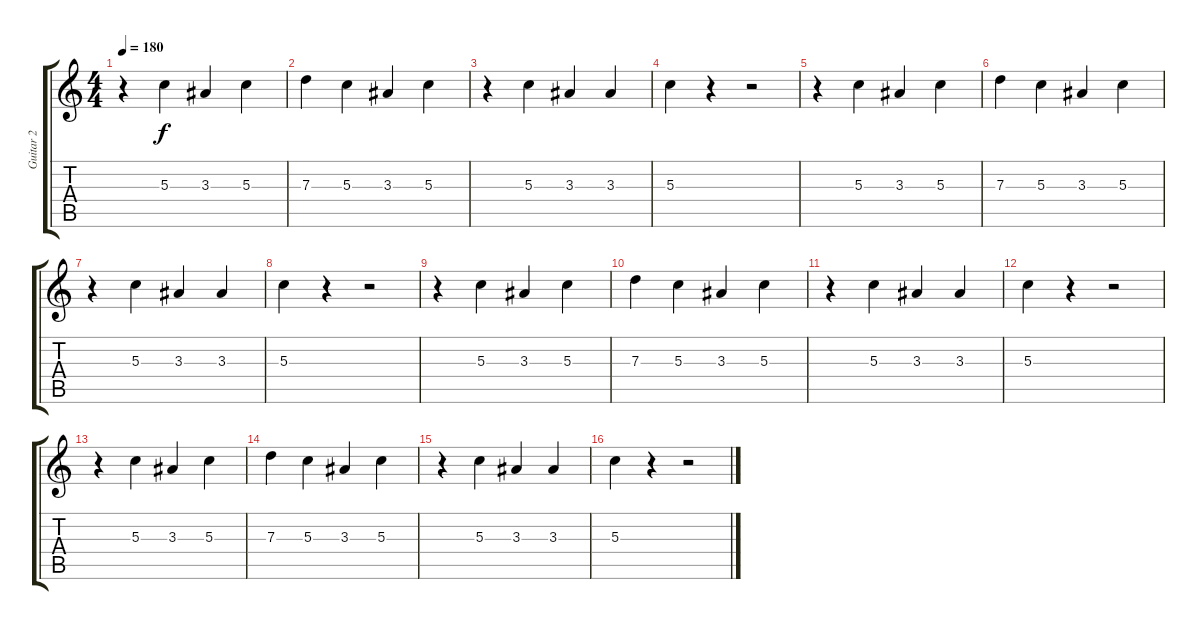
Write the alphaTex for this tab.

\track ("Guitar 2" "Guitar 2") {instrument overdrivenguitar}
\staff {score tabs}
\tuning (E4 B3 G3 D3 A2 E2) {hide}
\ts (4 4)
\tempo 180
\clef g2
\ks c
r.4{dy f instrument overdrivenguitar} 5.3.4 3.3.4 5.3.4 |
7.3.4 5.3.4 3.3.4 5.3.4 |
r.4 5.3.4 3.3.4 3.3.4 |
5.3.4 r.4 r.2 |
r.4 5.3.4 3.3.4 5.3.4 |
7.3.4 5.3.4 3.3.4 5.3.4 |
r.4 5.3.4 3.3.4 3.3.4 |
5.3.4 r.4 r.2 |
r.4 5.3.4 3.3.4 5.3.4 |
7.3.4 5.3.4 3.3.4 5.3.4 |
r.4 5.3.4 3.3.4 3.3.4 |
5.3.4 r.4 r.2 |
r.4 5.3.4 3.3.4 5.3.4 |
7.3.4 5.3.4 3.3.4 5.3.4 |
r.4 5.3.4 3.3.4 3.3.4 |
5.3.4 r.4 r.2
